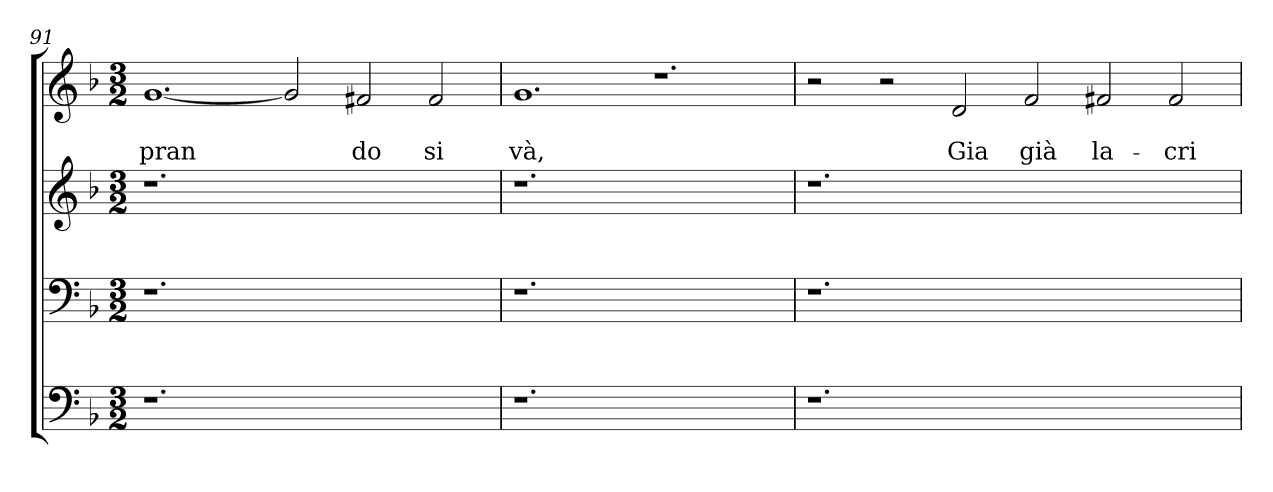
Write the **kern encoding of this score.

**kern	**kern	**kern	**kern	**text	**text
*part4	*part3	*part2	*part1	*part1	*part1
*staff4	*staff3	*staff2	*staff1	*staff1	*staff1
*clefF4	*clefF4	*clefG2	*clefG2	*	*
*k[b-]	*k[b-]	*k[b-]	*k[b-]	*	*
*F:	*F:	*F:	*F:	*	*
*M3/2	*M3/2	*M3/2	*M3/2	*	*
=91	=91	=91	=91	=91	=91
!	!	!	!	!	!LO:LY:b
1.r	1.r	1.r	[<1.g	.	pran
1.ryy	1.ryy	1.ryy	2g/]	.	.
!	!	!	!	!	!LO:LY:b:rj
.	.	.	2f#X/	.	do
!	!	!	!	!	!LO:LY:b
.	.	.	2f#/	.	si
=92	=92	=92	=92	=92	=92
!	!	!	!	!	!LO:LY:b
1.r	1.r	1.r	1.g	.	và,
1.ryy	1.ryy	1.ryy	1.r	.	.
!!LO:LB:g=z
=93	=93	=93	=93	=93	=93
1.r	1.r	1.r	2r	.	.
.	.	.	2r	.	.
!	!	!	!	!	!LO:LY:b
.	.	.	2d/	.	Gia
!	!	!	!	!	!LO:LY:b
1.ryy	1.ryy	1.ryy	2f/	.	già
!	!	!	!	!	!LO:LY:b:rj
.	.	.	2f#X/	.	la-
!	!	!	!	!	!LO:LY:b
.	.	.	2f#/	.	-cri-
=	=	=	=	=	=
*-	*-	*-	*-	*-	*-
